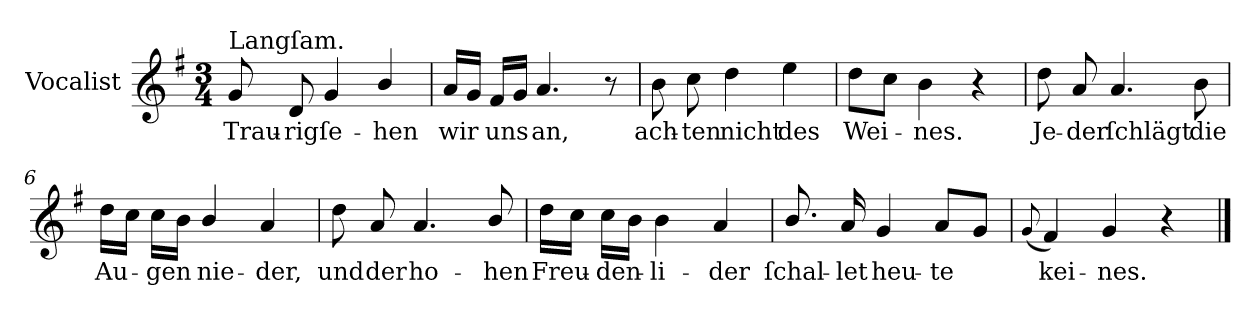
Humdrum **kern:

**kern	**text
*part1	*part1
*staff1	*staff1
*I"Vocalist	*
*clefG2	*
*k[f#]	*
*G:	*
*M3/4	*
=1	=1
!LO:TX:a:t=Langſam.	!
8g	Trau-
8d	-rig
4g	ſe-
4b/	-hen
=2	=2
16aLL	wir
16gJJ	.
16f#LL	uns
16gJJ	.
4.a	an,
8r	.
=3	=3
8b	ach-
8cc	-ten
4dd	nicht
4ee	des
=4	=4
8ddL	Wei-
8ccJ	.
4b	-nes.
4r	.
=5	=5
8dd	Je-
8a	-der
4.a	ſchlägt
8b	die
=6	=6
16ddLL	Au-
16ccJJ	.
16ccLL	-gen
16bJJ	.
4b/	nie-
4a	-der,
=7	=7
8dd	und
8a	der
4.a	ho-
8b/	-hen
=8	=8
16ddLL	Freu-
16ccJJ	.
16ccLL	-den-
16bJJ	.
4b	-li-
4a	-der
=9	=9
8.b/	ſchal-
16a	-let
4g	heu-
8aL	-te
8gJ	.
=10	=10
(8qqg	.
4f#)	kei-
4g	-nes.
4r	.
==	==
*-	*-
